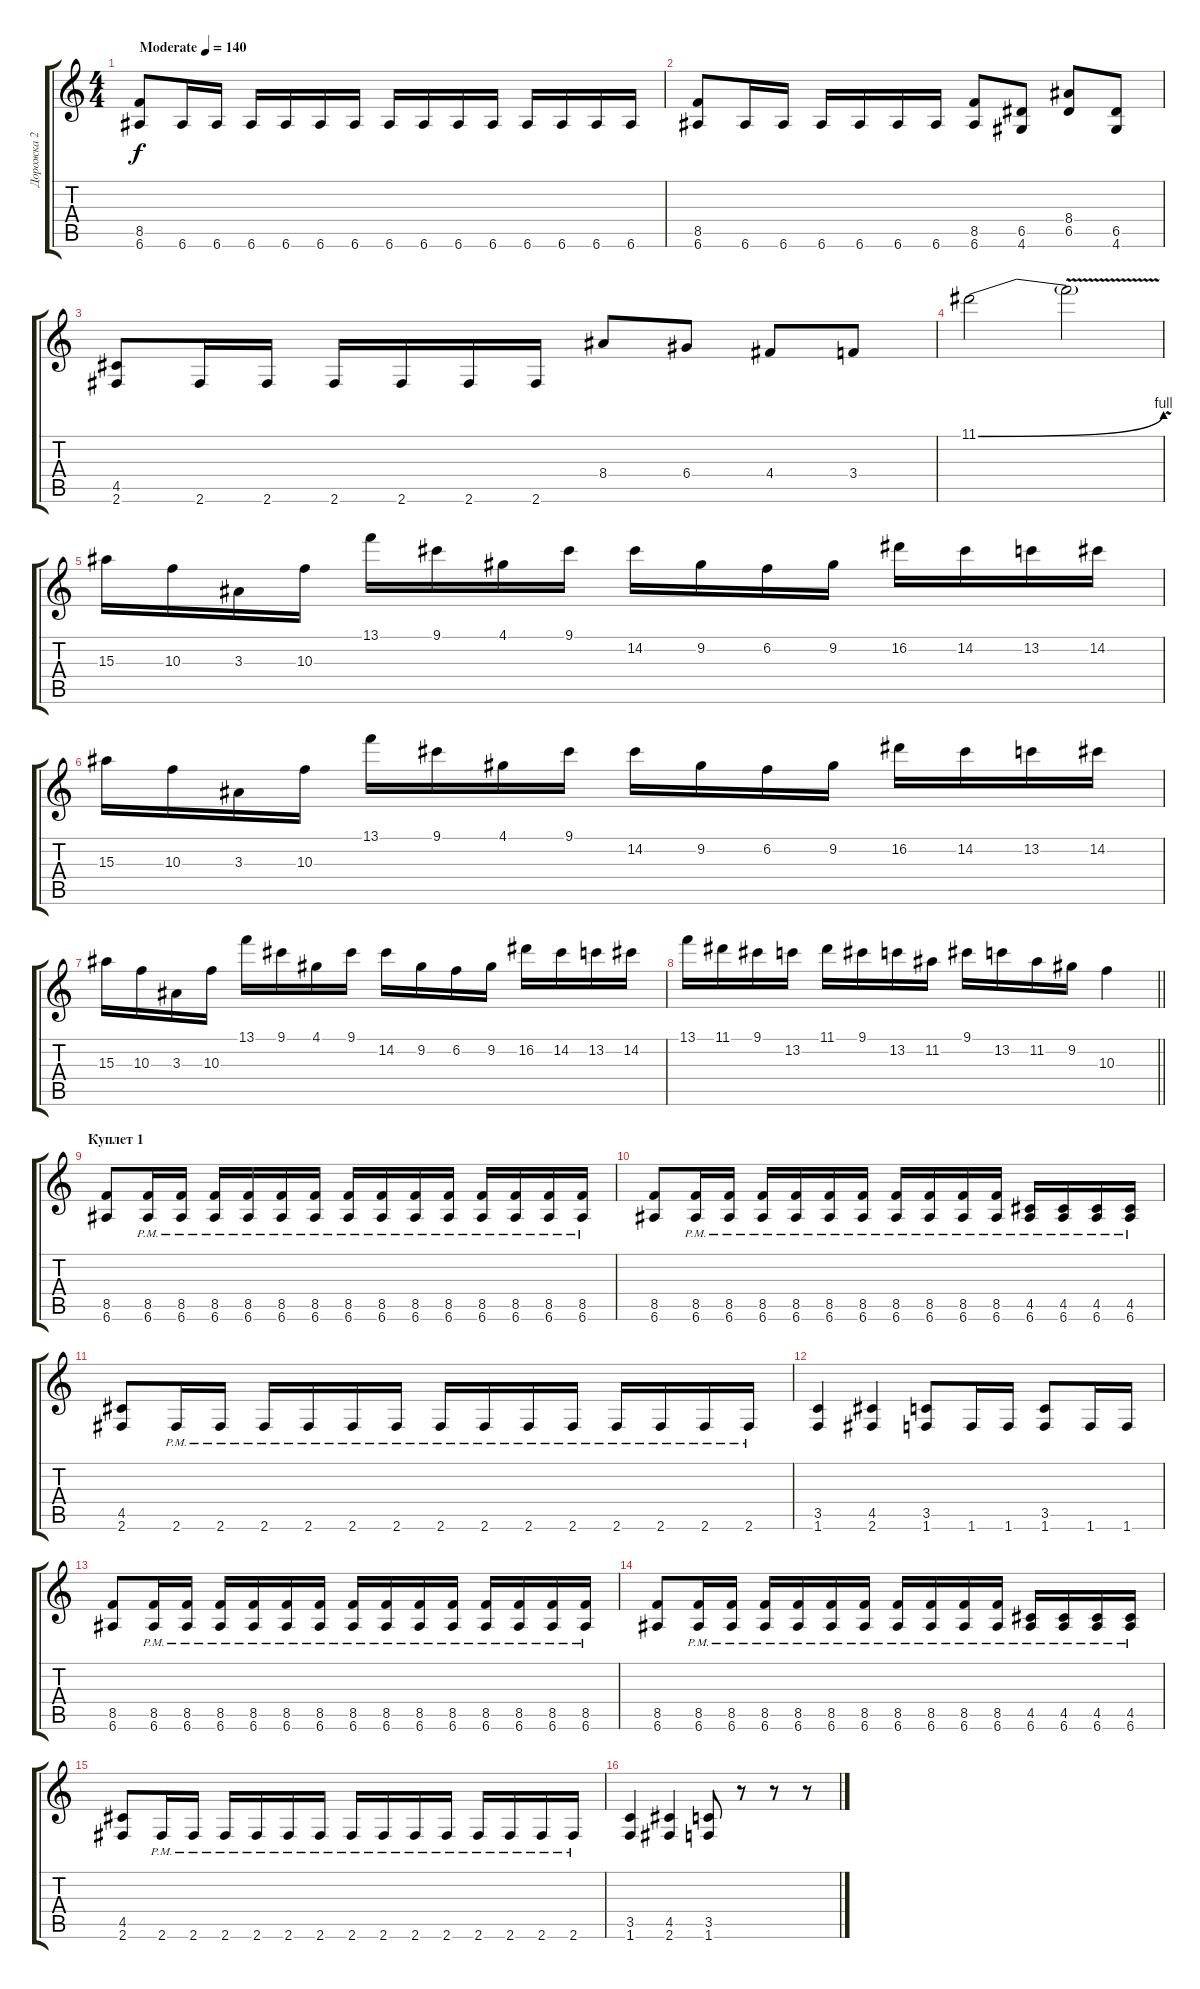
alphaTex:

\track ("Дорожка 2" "Дорожка 2") {instrument distortionguitar}
\staff {score tabs}
\tuning (E4 B3 G3 D3 A2 E2) {hide}
\ts (4 4)
\tempo (140 "Moderate")
\clef g2
\ks c
(8.5 6.6).8{dy f instrument distortionguitar} 6.6.16 6.6.16 6.6.16 6.6.16 6.6.16 6.6.16 6.6.16 6.6.16 6.6.16 6.6.16 6.6.16 6.6.16 6.6.16 6.6.16 |
(8.5 6.6).8 6.6.16 6.6.16 6.6.16 6.6.16 6.6.16 6.6.16 (8.5 6.6).8 (6.5 4.6).8 (8.4 6.5).8 (6.5 4.6).8 |
(4.5 2.6).8 2.6.16 2.6.16 2.6.16 2.6.16 2.6.16 2.6.16 8.4.8 6.4.8 4.4.8 3.4.8 |
11.1{be (bend 0 0 60 4)}.2 11.1{v t}.2 |
15.3.16 10.3.16 3.3.16 10.3.16 13.1.16 9.1.16 4.1.16 9.1.16 14.2.16 9.2.16 6.2.16 9.2.16 16.2.16 14.2.16 13.2.16 14.2.16 |
15.3.16 10.3.16 3.3.16 10.3.16 13.1.16 9.1.16 4.1.16 9.1.16 14.2.16 9.2.16 6.2.16 9.2.16 16.2.16 14.2.16 13.2.16 14.2.16 |
15.3.16 10.3.16 3.3.16 10.3.16 13.1.16 9.1.16 4.1.16 9.1.16 14.2.16 9.2.16 6.2.16 9.2.16 16.2.16 14.2.16 13.2.16 14.2.16 |
\barLineRight lightlight
13.1.16 11.1.16 9.1.16 13.2.16 11.1.16 9.1.16 13.2.16 11.2.16 9.1.16 13.2.16 11.2.16 9.2.16 10.3.4 |
\section ("" "Куплет 1")
(8.5 6.6).8 (8.5{pm} 6.6{pm}).16 (8.5{pm} 6.6{pm}).16 (8.5{pm} 6.6{pm}).16 (8.5{pm} 6.6{pm}).16 (8.5{pm} 6.6{pm}).16 (8.5{pm} 6.6{pm}).16 (8.5{pm} 6.6{pm}).16 (8.5{pm} 6.6{pm}).16 (8.5{pm} 6.6{pm}).16 (8.5{pm} 6.6{pm}).16 (8.5{pm} 6.6{pm}).16 (8.5{pm} 6.6{pm}).16 (8.5{pm} 6.6{pm}).16 (8.5{pm} 6.6{pm}).16 |
(8.5 6.6).8 (8.5{pm} 6.6{pm}).16 (8.5{pm} 6.6{pm}).16 (8.5{pm} 6.6{pm}).16 (8.5{pm} 6.6{pm}).16 (8.5{pm} 6.6{pm}).16 (8.5{pm} 6.6{pm}).16 (8.5{pm} 6.6{pm}).16 (8.5{pm} 6.6{pm}).16 (8.5{pm} 6.6{pm}).16 (8.5{pm} 6.6{pm}).16 (4.5{pm} 6.6{pm}).16 (4.5{pm} 6.6{pm}).16 (4.5{pm} 6.6{pm}).16 (4.5{pm} 6.6{pm}).16 |
(4.5 2.6).8 2.6{pm}.16 2.6{pm}.16 2.6{pm}.16 2.6{pm}.16 2.6{pm}.16 2.6{pm}.16 2.6{pm}.16 2.6{pm}.16 2.6{pm}.16 2.6{pm}.16 2.6{pm}.16 2.6{pm}.16 2.6{pm}.16 2.6{pm}.16 |
(3.5 1.6).4 (4.5 2.6).4 (3.5 1.6).8 1.6.16 1.6.16 (3.5 1.6).8 1.6.16 1.6.16 |
(8.5 6.6).8 (8.5{pm} 6.6{pm}).16 (8.5{pm} 6.6{pm}).16 (8.5{pm} 6.6{pm}).16 (8.5{pm} 6.6{pm}).16 (8.5{pm} 6.6{pm}).16 (8.5{pm} 6.6{pm}).16 (8.5{pm} 6.6{pm}).16 (8.5{pm} 6.6{pm}).16 (8.5{pm} 6.6{pm}).16 (8.5{pm} 6.6{pm}).16 (8.5{pm} 6.6{pm}).16 (8.5{pm} 6.6{pm}).16 (8.5{pm} 6.6{pm}).16 (8.5{pm} 6.6{pm}).16 |
(8.5 6.6).8 (8.5{pm} 6.6{pm}).16 (8.5{pm} 6.6{pm}).16 (8.5{pm} 6.6{pm}).16 (8.5{pm} 6.6{pm}).16 (8.5{pm} 6.6{pm}).16 (8.5{pm} 6.6{pm}).16 (8.5{pm} 6.6{pm}).16 (8.5{pm} 6.6{pm}).16 (8.5{pm} 6.6{pm}).16 (8.5{pm} 6.6{pm}).16 (4.5{pm} 6.6{pm}).16 (4.5{pm} 6.6{pm}).16 (4.5{pm} 6.6{pm}).16 (4.5{pm} 6.6{pm}).16 |
(4.5 2.6).8 2.6{pm}.16 2.6{pm}.16 2.6{pm}.16 2.6{pm}.16 2.6{pm}.16 2.6{pm}.16 2.6{pm}.16 2.6{pm}.16 2.6{pm}.16 2.6{pm}.16 2.6{pm}.16 2.6{pm}.16 2.6{pm}.16 2.6{pm}.16 |
(3.5 1.6).4 (4.5 2.6).4 (3.5 1.6).8 r.8 r.8 r.8
